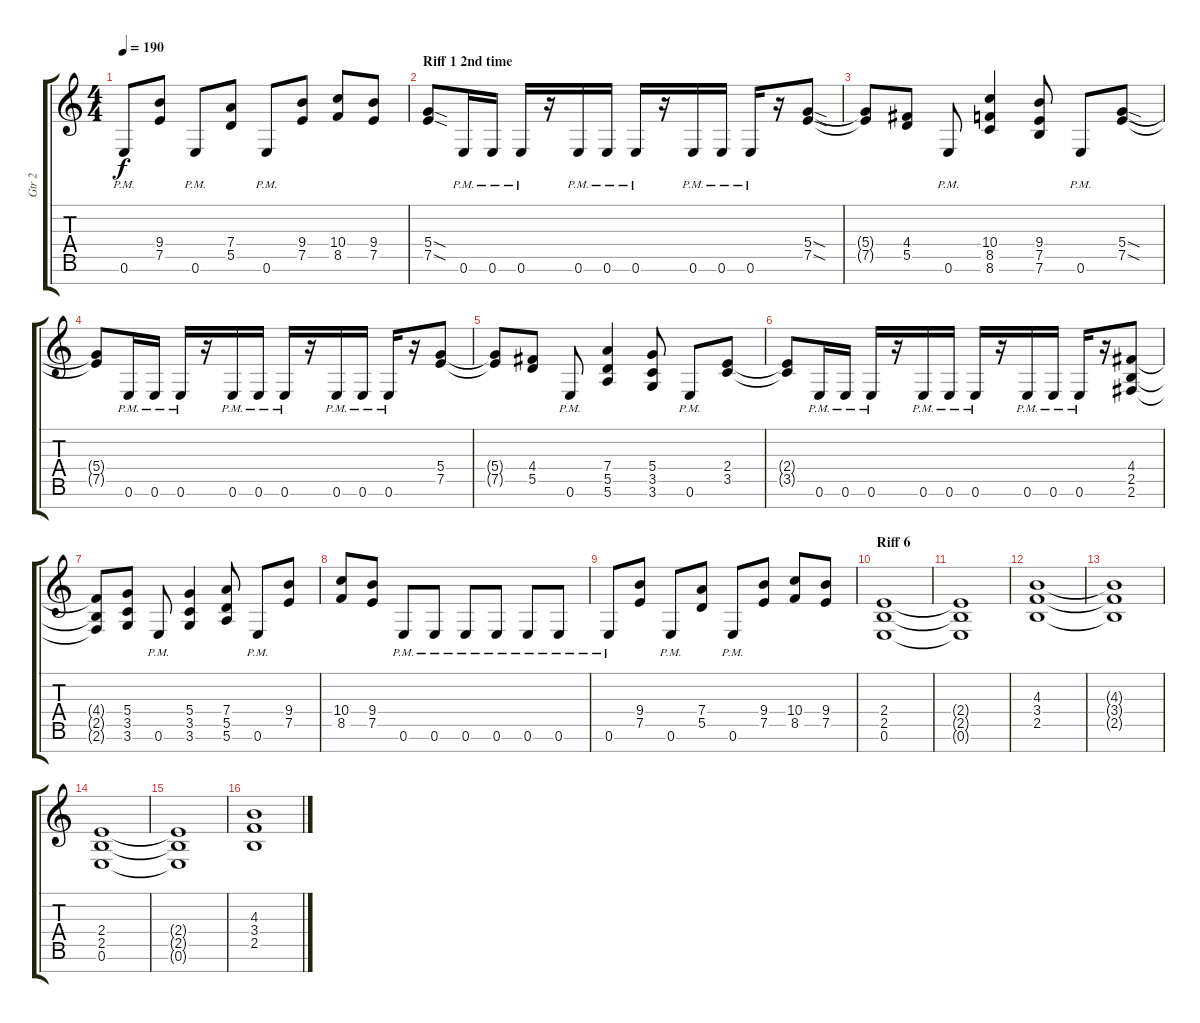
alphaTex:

\track ("Gtr 2" "Gtr 2") {instrument overdrivenguitar}
\staff {score tabs}
\tuning (E4 B3 G3 D3 A2 E2 B1) {hide}
\ts (4 4)
\tempo 190
\clef g2
\ks c
0.6{pm}.8{dy f} (9.4 7.5).8 0.6{pm}.8 (7.4 5.5).8 0.6{pm}.8 (9.4 7.5).8 (10.4 8.5).8 (9.4 7.5).8 |
\section ("" "Riff 1 2nd time")
(5.4{sod} 7.5{sod}).8 0.6{pm}.16 0.6{pm}.16 0.6{pm}.16 r.16 0.6{pm}.16 0.6{pm}.16 0.6{pm}.16 r.16 0.6{pm}.16 0.6{pm}.16 0.6{pm}.16 r.16 (5.4{sod} 7.5{sod}).8 |
(5.4{t} 7.5{t}).8 (4.4 5.5).8 0.6{pm}.8 (10.4 8.5 8.6).4 (9.4 7.5 7.6).8 0.6{pm}.8 (5.4{sod} 7.5{sod}).8 |
(5.4{t} 7.5{t}).8 0.6{pm}.16 0.6{pm}.16 0.6{pm}.16 r.16 0.6{pm}.16 0.6{pm}.16 0.6{pm}.16 r.16 0.6{pm}.16 0.6{pm}.16 0.6{pm}.16 r.16 (5.4 7.5).8 |
(5.4{t} 7.5{t}).8 (4.4 5.5).8 0.6{pm}.8 (7.4 5.5 5.6).4 (5.4 3.5 3.6).8 0.6{pm}.8 (2.4 3.5).8 |
(2.4{t} 3.5{t}).8 0.6{pm}.16 0.6{pm}.16 0.6{pm}.16 r.16 0.6{pm}.16 0.6{pm}.16 0.6{pm}.16 r.16 0.6{pm}.16 0.6{pm}.16 0.6{pm}.16 r.16 (4.4 2.5 2.6).8 |
(4.4{t} 2.5{t} 2.6{t}).8 (5.4 3.5 3.6).8 0.6{pm}.8 (5.4 3.5 3.6).4 (7.4 5.5 5.6).8 0.6{pm}.8 (9.4 7.5).8 |
(10.4 8.5).8 (9.4 7.5).8 0.6{pm}.8 0.6{pm}.8 0.6{pm}.8 0.6{pm}.8 0.6{pm}.8 0.6{pm}.8 |
0.6{pm}.8 (9.4 7.5).8 0.6{pm}.8 (7.4 5.5).8 0.6{pm}.8 (9.4 7.5).8 (10.4 8.5).8 (9.4 7.5).8 |
\section ("" "Riff 6")
(2.4 2.5 0.6).1 |
(2.4{t} 2.5{t} 0.6{t}).1 |
(4.3 3.4 2.5).1 |
(4.3{t} 3.4{t} 2.5{t}).1 |
(2.4 2.5 0.6).1 |
(2.4{t} 2.5{t} 0.6{t}).1 |
(4.3 3.4 2.5).1
